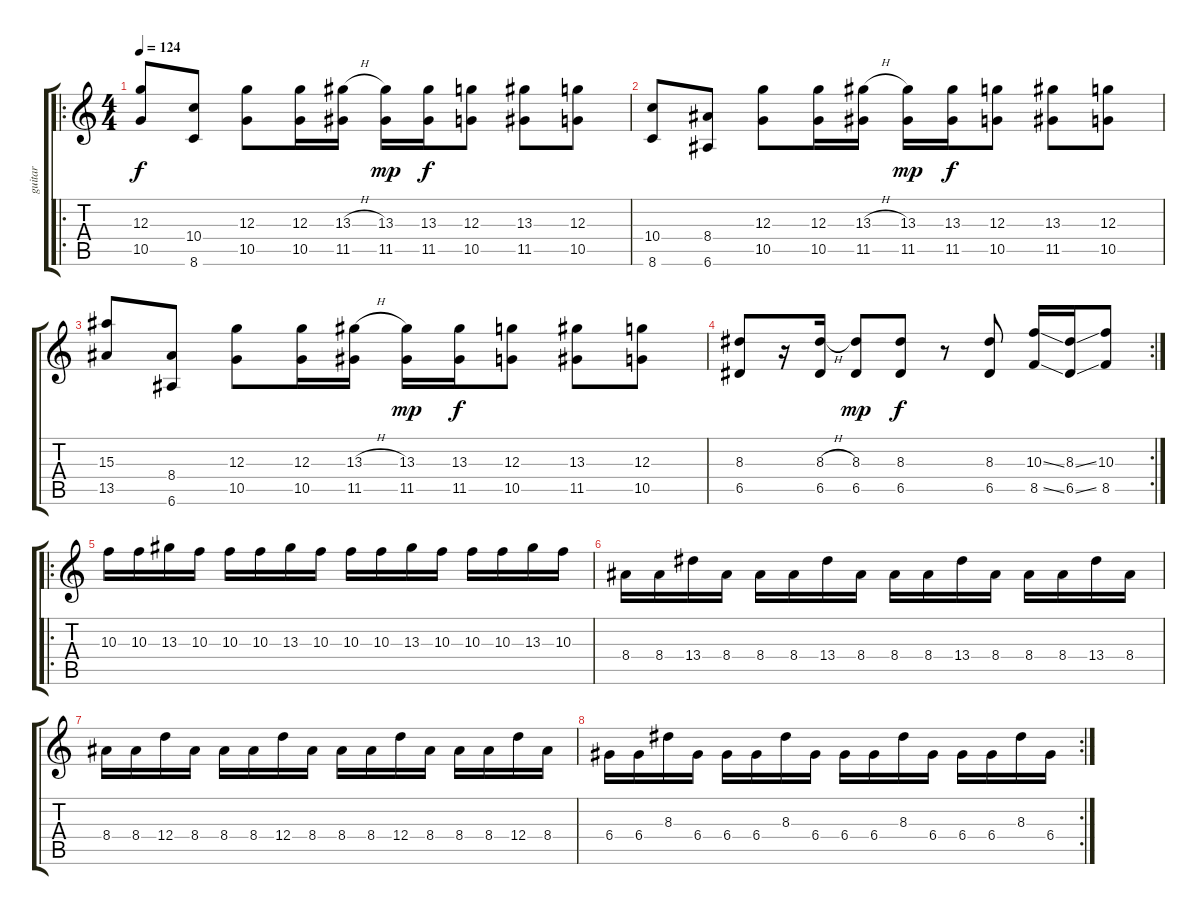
\track ("guitar" "guitar") {instrument distortionguitar}
\staff {score tabs}
\tuning (E4 B3 G3 D3 A2 E2) {hide}
\ro
\ts (4 4)
\tempo 124
\clef g2
\ks c
(12.3 10.5).8{dy f} (10.4 8.6).8 (12.3 10.5).8 (12.3 10.5).16 (13.3{h} 11.5).16 (13.3 11.5).16{dy mp} (13.3 11.5).16{dy f} (12.3 10.5).8 (13.3 11.5).8 (12.3 10.5).8 |
(10.4 8.6).8 (8.4 6.6).8 (12.3 10.5).8 (12.3 10.5).16 (13.3{h} 11.5).16 (13.3 11.5).16{dy mp} (13.3 11.5).16{dy f} (12.3 10.5).8 (13.3 11.5).8 (12.3 10.5).8 |
(15.3 13.5).8 (8.4 6.6).8 (12.3 10.5).8 (12.3 10.5).16 (13.3{h} 11.5).16 (13.3 11.5).16{dy mp} (13.3 11.5).16{dy f} (12.3 10.5).8 (13.3 11.5).8 (12.3 10.5).8 |
\rc 2
(8.3 6.5).8 r.16 (8.3{h} 6.5).16 (8.3 6.5).8{dy mp} (8.3 6.5).8{dy f} r.8 (8.3 6.5).8 (10.3{ss} 8.5{ss}).16 (8.3{ss} 6.5{ss}).16 (10.3 8.5).8 |
\ro
10.3.16 10.3.16 13.3.16 10.3.16 10.3.16 10.3.16 13.3.16 10.3.16 10.3.16 10.3.16 13.3.16 10.3.16 10.3.16 10.3.16 13.3.16 10.3.16 |
8.4.16 8.4.16 13.4.16 8.4.16 8.4.16 8.4.16 13.4.16 8.4.16 8.4.16 8.4.16 13.4.16 8.4.16 8.4.16 8.4.16 13.4.16 8.4.16 |
8.4.16 8.4.16 12.4.16 8.4.16 8.4.16 8.4.16 12.4.16 8.4.16 8.4.16 8.4.16 12.4.16 8.4.16 8.4.16 8.4.16 12.4.16 8.4.16 |
\rc 2
6.4.16 6.4.16 8.3.16 6.4.16 6.4.16 6.4.16 8.3.16 6.4.16 6.4.16 6.4.16 8.3.16 6.4.16 6.4.16 6.4.16 8.3.16 6.4.16
